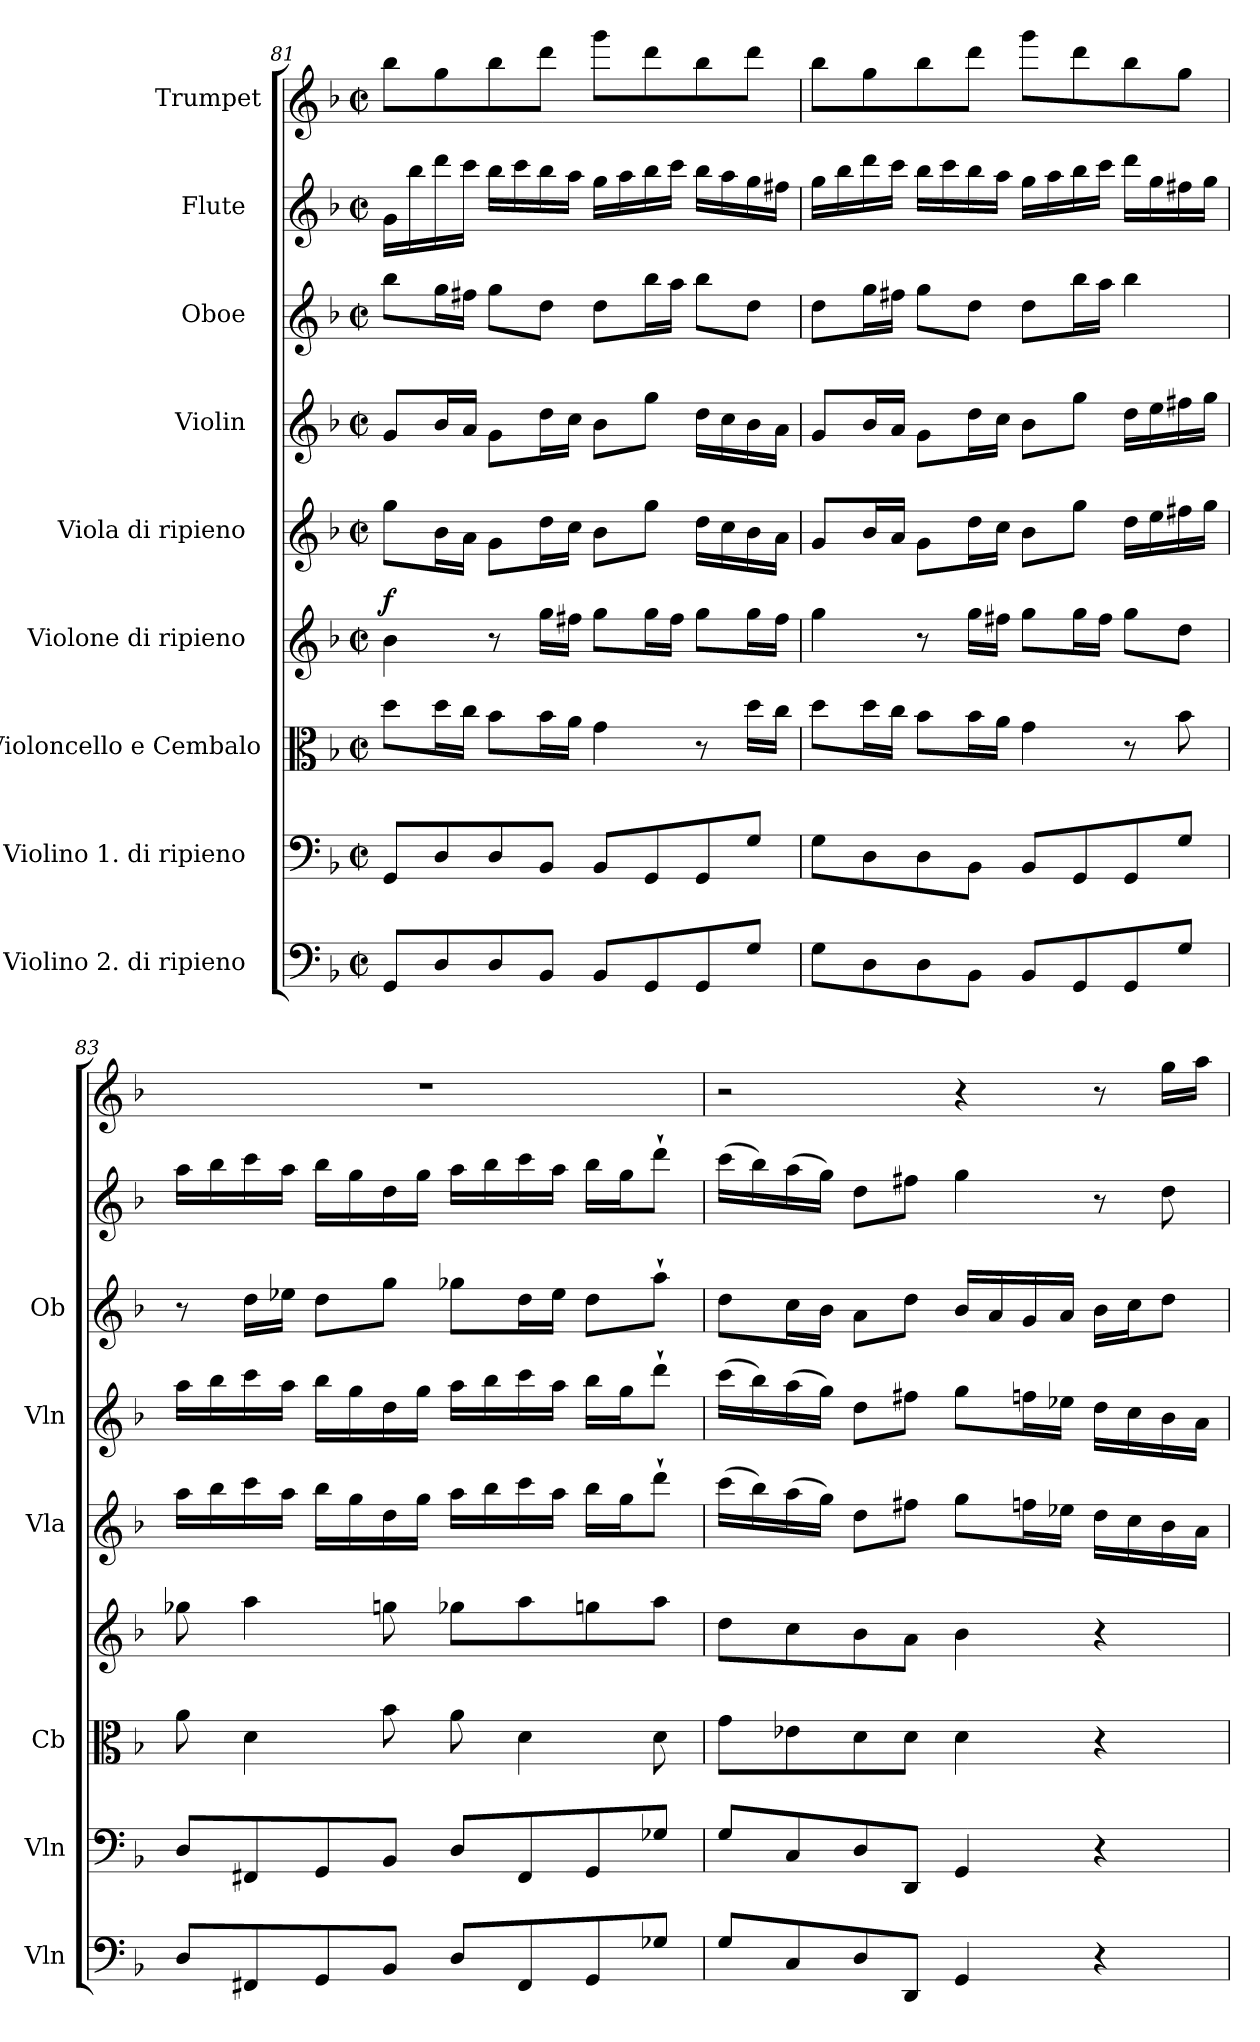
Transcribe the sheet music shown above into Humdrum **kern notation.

**kern	**kern	**kern	**kern	**dynam	**kern	**kern	**kern	**kern	**kern
*part9	*part8	*part7	*part6	*part6	*part5	*part4	*part3	*part2	*part1
*staff9	*staff8	*staff7	*staff6	*staff6	*staff5	*staff4	*staff3	*staff2	*staff1
*I"Violino 2.  di ripieno  	*I"Violino 1.  di ripieno  	*I"Violoncello  e Cembalo	*I"Violone  di ripieno  	*	*I"Viola  di ripieno    	*I"Violin              	*I"Oboe                	*I"Flute               	*I"Trumpet
*I'Vln	*I'Vln	*I'Cb	*	*	*I'Vla	*I'Vln	*I'Ob	*	*
*clefF4	*clefF4	*clefC3	*clefG2	*	*clefG2	*clefG2	*clefG2	*clefG2	*clefG2
*ITrd7c12	*	*	*	*	*	*	*	*	*
*k[b-]	*k[b-]	*k[b-]	*k[b-]	*	*k[b-]	*k[b-]	*k[b-]	*k[b-]	*k[b-]
*F:	*F:	*F:	*F:	*	*F:	*F:	*F:	*F:	*F:
*M2/2	*M2/2	*M2/2	*M2/2	*	*M2/2	*M2/2	*M2/2	*M2/2	*M2/2
*met(c|)	*met(c|)	*met(c|)	*met(c|)	*	*met(c|)	*met(c|)	*met(c|)	*met(c|)	*met(c|)
=81	=81	=81	=81	=81	=81	=81	=81	=81	=81
!	!	!	!	!LO:DY:a	!	!	!	!	!
8GGG/L	8GG/L	8dd\L	4b-\	f	8gg\L	8g/L	8bb-\L	16g\LL	8bb-\L
.	.	.	.	.	.	.	.	16bb-\	.
8DD/	8D/	16dd\L	.	.	16b-\L	16b-/L	16gg\L	16ddd\	8gg\
.	.	16cc\JJ	.	.	16a\JJ	16a/JJ	16ff#X\JJ	16ccc\JJ	.
8DD/	8D/	8b-\L	8r	.	8g\L	8g\L	8gg\L	16bb-\LL	8bb-\
.	.	.	.	.	.	.	.	16ccc\	.
8BBB-/J	8BB-/J	16b-\L	16gg\LL	.	16dd\L	16dd\L	8dd\J	16bb-\	8ddd\J
.	.	16a\JJ	16ff#X\JJ	.	16cc\JJ	16cc\JJ	.	16aa\JJ	.
8BBB-/L	8BB-/L	4g\	8gg\L	.	8b-\L	8b-\L	8dd\L	16gg\LL	8ggg\L
.	.	.	.	.	.	.	.	16aa\	.
8GGG/	8GG/	.	16gg\L	.	8gg\J	8gg\J	16bb-\L	16bb-\	8ddd\
.	.	.	16ff#\JJ	.	.	.	16aa\JJ	16ccc\JJ	.
8GGG/	8GG/	8r	8gg\L	.	16dd\LL	16dd\LL	8bb-\L	16bb-\LL	8bb-\
.	.	.	.	.	16cc\	16cc\	.	16aa\	.
8GG/J	8G/J	16dd\LL	16gg\L	.	16b-\	16b-\	8dd\J	16gg\	8ddd\J
.	.	16cc\JJ	16ff#\JJ	.	16a\JJ	16a\JJ	.	16ff#X\JJ	.
=82	=82	=82	=82	=82	=82	=82	=82	=82	=82
8GG\L	8G\L	8dd\L	4gg\	.	8g/L	8g/L	8dd\L	16gg\LL	8bb-\L
.	.	.	.	.	.	.	.	16bb-\	.
8DD\	8D\	16dd\L	.	.	16b-/L	16b-/L	16gg\L	16ddd\	8gg\
.	.	16cc\JJ	.	.	16a/JJ	16a/JJ	16ff#X\JJ	16ccc\JJ	.
8DD\	8D\	8b-\L	8r	.	8g\L	8g\L	8gg\L	16bb-\LL	8bb-\
.	.	.	.	.	.	.	.	16ccc\	.
8BBB-\J	8BB-\J	16b-\L	16gg\LL	.	16dd\L	16dd\L	8dd\J	16bb-\	8ddd\J
.	.	16a\JJ	16ff#X\JJ	.	16cc\JJ	16cc\JJ	.	16aa\JJ	.
8BBB-/L	8BB-/L	4g\	8gg\L	.	8b-\L	8b-\L	8dd\L	16gg\LL	8ggg\L
.	.	.	.	.	.	.	.	16aa\	.
8GGG/	8GG/	.	16gg\L	.	8gg\J	8gg\J	16bb-\L	16bb-\	8ddd\
.	.	.	16ff#\JJ	.	.	.	16aa\JJ	16ccc\JJ	.
8GGG/	8GG/	8r	8gg\L	.	16dd\LL	16dd\LL	4bb-\	16ddd\LL	8bb-\
.	.	.	.	.	16ee\	16ee\	.	16gg\	.
8GG/J	8G/J	8b-\	8dd\J	.	16ff#X\	16ff#X\	.	16ff#X\	8gg\J
.	.	.	.	.	16gg\JJ	16gg\JJ	.	16gg\JJ	.
=83	=83	=83	=83	=83	=83	=83	=83	=83	=83
8DD/L	8D/L	8a\	8gg-X\	.	16aa\LL	16aa\LL	8r	16aa\LL	1r
.	.	.	.	.	16bb-\	16bb-\	.	16bb-\	.
8FFF#X/	8FF#X/	4d\	4aa\	.	16ccc\	16ccc\	16dd\LL	16ccc\	.
.	.	.	.	.	16aa\JJ	16aa\JJ	16ee-X\JJ	16aa\JJ	.
8GGG/	8GG/	.	.	.	16bb-\LL	16bb-\LL	8dd\L	16bb-\LL	.
.	.	.	.	.	16gg\	16gg\	.	16gg\	.
8BBB-/J	8BB-/J	8b-\	8ggn\	.	16dd\	16dd\	8gg\J	16dd\	.
.	.	.	.	.	16gg\JJ	16gg\JJ	.	16gg\JJ	.
8DD/L	8D/L	8a\	8gg-X\L	.	16aa\LL	16aa\LL	8gg-X\L	16aa\LL	.
.	.	.	.	.	16bb-\	16bb-\	.	16bb-\	.
8FFF#/	8FF#/	4d\	8aa\	.	16ccc\	16ccc\	16dd\L	16ccc\	.
.	.	.	.	.	16aa\JJ	16aa\JJ	16ee-\JJ	16aa\JJ	.
8GGG/	8GG/	.	8ggn\	.	16bb-\LL	16bb-\LL	8dd\L	16bb-\LL	.
.	.	.	.	.	16gg\J	16gg\J	.	16gg\J	.
8GG-X/J	8G-X/J	8d\	8aa\J	.	8ddd`\J	8ddd`\J	8aa`\J	8ddd`\J	.
=84	=84	=84	=84	=84	=84	=84	=84	=84	=84
8GG/L	8G/L	8g\L	8dd\L	.	(16ccc\LL	(16ccc\LL	8dd\L	(16ccc\LL	2r
.	.	.	.	.	16bb-\)	16bb-\)	.	16bb-\)	.
8CC/	8C/	8e-X\	8cc\	.	(16aa\	(16aa\	16cc\L	(16aa\	.
.	.	.	.	.	16gg\JJ)	16gg\JJ)	16b-\JJ	16gg\JJ)	.
8DD/	8D/	8d\	8b-\	.	8dd\L	8dd\L	8a\L	8dd\L	.
8DDD/J	8DD/J	8d\J	8a\J	.	8ff#X\J	8ff#X\J	8dd\J	8ff#X\J	.
4GGG/	4GG/	4d\	4b-\	.	8gg\L	8gg\L	16b-/LL	4gg\	4r
.	.	.	.	.	.	.	16a/	.	.
.	.	.	.	.	16ffn\L	16ffn\L	16g/	.	.
.	.	.	.	.	16ee-X\JJ	16ee-X\JJ	16a/JJ	.	.
4r	4r	4r	4r	.	16dd\LL	16dd\LL	16b-\LL	8r	8r
.	.	.	.	.	16cc\	16cc\	16cc\J	.	.
.	.	.	.	.	16b-\	16b-\	8dd\J	8dd\	16gg\LL
.	.	.	.	.	16a\JJ	16a\JJ	.	.	16aa\JJ
=	=	=	=	=	=	=	=	=	=
*-	*-	*-	*-	*-	*-	*-	*-	*-	*-
